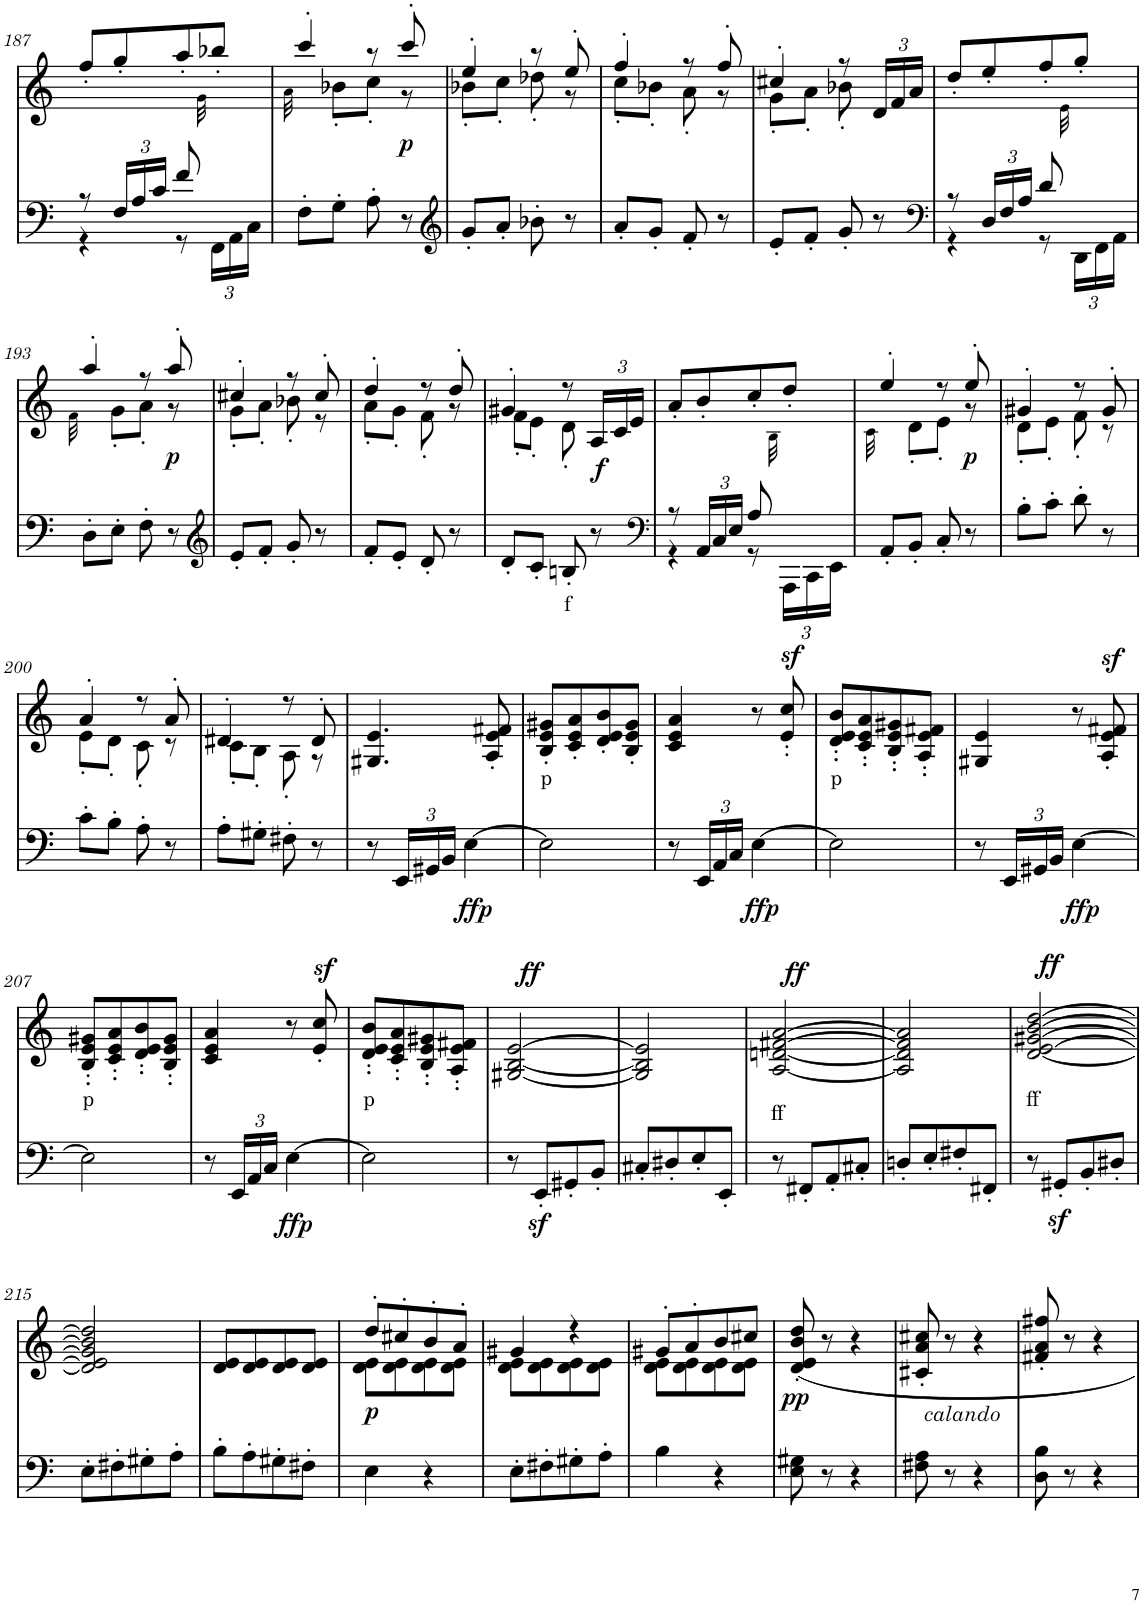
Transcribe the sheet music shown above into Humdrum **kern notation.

**kern	**text	**dynam	**kern	**text	**dynam
*part2	*part2	*part2	*part1	*part1	*part1
*staff2	*staff2	*staff2	*staff1	*staff1	*staff1
*I"piano	*	*	*I"piano	*	*
*I'Pno	*	*	*I'Pno	*	*
!!LO:PB:g=z
*clefF4	*	*	*clefG2	*	*
*k[]	*	*	*k[]	*	*
*M2/4	*	*	*M2/4	*	*
=187	=187	=187	=187	=187	=187
*^	*	*	*	*	*
8r	4r	.	.	8ff'/L	.	.
*Xbrackettup	*	*	*	*	*	*
24F/LL	.	.	.	8gg'/	.	.
24A/	.	.	.	.	.	.
24c/JJ	.	.	.	.	.	.
8f/	8r	.	.	8aa'/	.	.
.	.	.	.	32qg\	.	.
8ryy	24FF\LL	.	.	8bb-X'/J	.	.
.	24AA\	.	.	.	.	.
.	24C\JJ	.	.	.	.	.
*v	*v	*	*	*	*	*
=188	=188	=188	=188	=188	=188
.	.	.	32qa\	.	.
*	*	*	*^	*	*
8F'\L	.	.	4ccc'/	8ryy	.	.
8G'\J	.	.	.	8b-X'\L	.	.
8A'\	.	.	8r	8cc'\J	.	.
!	!	!	!	!	!	!LO:DY:b
8r	.	.	8ccc'/	8r	.	p
=189	=189	=189	=189	=189	=189	=189
*clefG2	*	*	*	*	*	*
8g'/L	.	.	4ee'/	8b-X'\L	.	.
8a'/J	.	.	.	8cc'\J	.	.
8b-X'\	.	.	8r	8dd-X'\	.	.
8r	.	.	8ee'/	8r	.	.
=190	=190	=190	=190	=190	=190	=190
8a'/L	.	.	4ff'/	8cc'\L	.	.
8g'/J	.	.	.	8b-X'\J	.	.
8f'/	.	.	8r	8a'\	.	.
8r	.	.	8ff'/	8r	.	.
=191	=191	=191	=191	=191	=191	=191
8e'/L	.	.	4cc#X'/	8g'\L	.	.
8f'/J	.	.	.	8a'\J	.	.
8g'/	.	.	8r	8b-X'\	.	.
*	*	*	*Xbrackettup	*	*	*
8r	.	.	24d/LL	8ryy	.	.
.	.	.	24f/	.	.	.
.	.	.	24a/JJ	.	.	.
*	*	*	*v	*v	*	*
=192	=192	=192	=192	=192	=192
*clefF4	*	*	*	*	*
*^	*	*	*	*	*
8r	4r	.	.	8dd'/L	.	.
24D/LL	.	.	.	8ee'/	.	.
24F/	.	.	.	.	.	.
24A/JJ	.	.	.	.	.	.
8d/	8r	.	.	8ff'/	.	.
.	.	.	.	32qe\	.	.
8ryy	24DD\LL	.	.	8gg'/J	.	.
.	24FF\	.	.	.	.	.
.	24AA\JJ	.	.	.	.	.
*v	*v	*	*	*	*	*
!!LO:LB:g=z
=193	=193	=193	=193	=193	=193
.	.	.	32qf\	.	.
*	*	*	*^	*	*
8D'\L	.	.	4aa'/	8ryy	.	.
8E'\J	.	.	.	8g'\L	.	.
8F'\	.	.	8r	8a'\J	.	.
!	!	!	!	!	!	!LO:DY:b
8r	.	.	8aa'/	8r	.	p
=194	=194	=194	=194	=194	=194	=194
*clefG2	*	*	*	*	*	*
8e'/L	.	.	4cc#X'/	8g'\L	.	.
8f'/J	.	.	.	8a'\J	.	.
8g'/	.	.	8r	8b-X'\	.	.
8r	.	.	8cc#'/	8r	.	.
=195	=195	=195	=195	=195	=195	=195
8f'/L	.	.	4dd'/	8a'\L	.	.
8e'/J	.	.	.	8g'\J	.	.
8d'/	.	.	8r	8f'\	.	.
8r	.	.	8dd'/	8r	.	.
=196	=196	=196	=196	=196	=196	=196
8d'/L	.	.	4g#X'/	8f'\L	.	.
8c'/J	.	.	.	8e'\J	.	.
!	!LO:LY:b	!	!	!	!	!
8Bn'/	f	.	8r	8d'\	.	.
!	!	!LO:DY:a	!	!	!	!
8r	.	f	24A/LL	8ryy	.	.
.	.	.	24c/	.	.	.
.	.	.	24e/JJ	.	.	.
*	*	*	*v	*v	*	*
=197	=197	=197	=197	=197	=197
*clefF4	*	*	*	*	*
*^	*	*	*	*	*
8r	4r	.	.	8a'/L	.	.
24AA/LL	.	.	.	8b'/	.	.
24C/	.	.	.	.	.	.
24E/JJ	.	.	.	.	.	.
8A/	8r	.	.	8cc'/	.	.
.	.	.	.	32qB\	.	.
8ryy	24AAA\LL	.	.	8dd'/J	.	.
.	24CC\	.	.	.	.	.
.	24EE\JJ	.	.	.	.	.
*v	*v	*	*	*	*	*
=198	=198	=198	=198	=198	=198
.	.	.	32qc\	.	.
*	*	*	*^	*	*
8AA'/L	.	.	4ee'/	8ryy	.	.
8BB'/J	.	.	.	8d'\L	.	.
8C'/	.	.	8r	8e'\J	.	.
!	!	!	!	!	!	!LO:DY:b
8r	.	.	8ee'/	8r	.	p
=199	=199	=199	=199	=199	=199	=199
8B'\L	.	.	4g#X'/	8d'\L	.	.
8c'\J	.	.	.	8e'\J	.	.
8d'\	.	.	8r	8f'\	.	.
8r	.	.	8g#'/	8r	.	.
!!LO:LB:g=z	!!
=200	=200	=200	=200	=200	=200	=200
8c'\L	.	.	4a'/	8e'\L	.	.
8B'\J	.	.	.	8d'\J	.	.
8A'\	.	.	8r	8c'\	.	.
8r	.	.	8a'/	8r	.	.
=201	=201	=201	=201	=201	=201	=201
8A'\L	.	.	4d#X'/	8c'\L	.	.
8G#X'\J	.	.	.	8B'\J	.	.
8F#X'\	.	.	8r	8A'\	.	.
8r	.	.	8d#'/	8r	.	.
*	*	*	*v	*v	*	*
=202	=202	=202	=202	=202	=202
8r	.	.	4.G#X/ 4.e/	.	.
24EE/LL	.	.	.	.	.
24GG#X/	.	.	.	.	.
24BB/JJ	.	.	.	.	.
!	!	!LO:DY:b	!	!	!
!	!	!LO:DY:n=1:b	!	!	!
[4E\	.	p ff	.	.	.
.	.	.	8A/' 8e/' 8f#X/'	.	.
=203	=203	=203	=203	=203	=203
!	!	!	!	!LO:LY:b	!
2E\]	.	.	8B/' 8e/' 8g#X/'L	p	.
.	.	.	8c/' 8e/' 8a/'	.	.
.	.	.	8d/' 8e/' 8b/'	.	.
.	.	.	8B/' 8e/' 8g#/'J	.	.
=204	=204	=204	=204	=204	=204
8r	.	.	4c/ 4e/ 4a/	.	.
24EE/LL	.	.	.	.	.
24AA/	.	.	.	.	.
24C/JJ	.	.	.	.	.
!	!	!LO:DY:b	!	!	!
!	!	!LO:DY:n=1:b	!	!	!
[4E\	.	p ff	8r	.	.
.	.	.	8e/z>' 8cc/z>'	.	.
=205	=205	=205	=205	=205	=205
!	!	!	!	!LO:LY:b	!
2E\]	.	.	8d/' 8e/' 8b/'L	p	.
.	.	.	8c/' 8e/' 8a/'	.	.
.	.	.	8B/' 8e/' 8g#X/'	.	.
.	.	.	8A/' 8e/' 8f#X/'J	.	.
=206	=206	=206	=206	=206	=206
8r	.	.	4G#X/ 4e/	.	.
24EE/LL	.	.	.	.	.
24GG#X/	.	.	.	.	.
24BB/JJ	.	.	.	.	.
!	!	!LO:DY:b	!	!	!
!	!	!LO:DY:n=1:b	!	!	!
[4E\	.	p ff	8r	.	.
.	.	.	8A/z>' 8e/z>' 8f#X/z>'	.	.
!!LO:LB:g=z
=207	=207	=207	=207	=207	=207
!	!	!	!	!LO:LY:b	!
2E\]	.	.	8B/' 8e/' 8g#X/'L	p	.
.	.	.	8c/' 8e/' 8a/'	.	.
.	.	.	8d/' 8e/' 8b/'	.	.
.	.	.	8B/' 8e/' 8g#/'J	.	.
=208	=208	=208	=208	=208	=208
8r	.	.	4c/ 4e/ 4a/	.	.
24EE/LL	.	.	.	.	.
24AA/	.	.	.	.	.
24C/JJ	.	.	.	.	.
!	!	!LO:DY:b	!	!	!
!	!	!LO:DY:n=1:b	!	!	!
[4E\	.	ff p	8r	.	.
.	.	.	8e/z>' 8cc/z>'	.	.
=209	=209	=209	=209	=209	=209
!	!	!	!	!LO:LY:b	!
2E\]	.	.	8d/' 8e/' 8b/'L	p	.
.	.	.	8c/' 8e/' 8a/'	.	.
.	.	.	8B/' 8e/' 8g#X/'	.	.
.	.	.	8A/' 8e/' 8f#X/'J	.	.
=210	=210	=210	=210	=210	=210
!	!	!	!	!	!LO:DY:a
8r	.	.	[2G#X/ [2B/ [2e/	.	ff
8EEz<'/L	.	.	.	.	.
8GG#X'/	.	.	.	.	.
8BB'/J	.	.	.	.	.
=211	=211	=211	=211	=211	=211
8C#X'/L	.	.	2G#/] 2B/] 2e/]	.	.
8D#X'/	.	.	.	.	.
8E'/	.	.	.	.	.
8EE'/J	.	.	.	.	.
=212	=212	=212	=212	=212	=212
!	!	!	!	!LO:LY:b	!LO:DY:a
8r	.	.	[2A/ [2dn/ [2f#X/ [2a/	ff	ff
8FF#X'/L	.	.	.	.	.
8AA'/	.	.	.	.	.
8C#X'/J	.	.	.	.	.
=213	=213	=213	=213	=213	=213
8Dn'/L	.	.	2A/] 2d/] 2f#/] 2a/]	.	.
8E'/	.	.	.	.	.
8F#X'/	.	.	.	.	.
8FF#X'/J	.	.	.	.	.
=214	=214	=214	=214	=214	=214
!	!	!	!	!LO:LY:b	!LO:DY:a
8r	.	.	[2d/ [2e/ [2g#X/ [2b/ [2dd/	ff	ff
8GG#Xz<'/L	.	.	.	.	.
8BB'/	.	.	.	.	.
8D#X'/J	.	.	.	.	.
!!LO:LB:g=z
=215	=215	=215	=215	=215	=215
8E'\L	.	.	2d/] 2e/] 2g#/] 2b/] 2dd/]	.	.
8F#X'\	.	.	.	.	.
8G#X'\	.	.	.	.	.
8A'\J	.	.	.	.	.
=216	=216	=216	=216	=216	=216
8B'\L	.	.	8d/ 8e/L	.	.
8A'\	.	.	8d/ 8e/	.	.
8G#X'\	.	.	8d/ 8e/	.	.
8F#X'\J	.	.	8d/ 8e/J	.	.
=217	=217	=217	=217	=217	=217
*	*	*	*^	*	*
!	!	!LO:DY:a	!	!	!	!
4E\	.	p	8dd'/L	8d\ 8e\L	.	.
.	.	.	8cc#X'/	8d\ 8e\	.	.
4r	.	.	8b'/	8d\ 8e\	.	.
.	.	.	8a'/J	8d\ 8e\J	.	.
=218	=218	=218	=218	=218	=218	=218
8E'\L	.	.	4g#X/	8d\ 8e\L	.	.
8F#X'\	.	.	.	8d\ 8e\	.	.
8G#X'\	.	.	4r	8d\ 8e\	.	.
8A'\J	.	.	.	8d\ 8e\J	.	.
=219	=219	=219	=219	=219	=219	=219
4B\	.	.	8g#X'/L	8d\ 8e\L	.	.
.	.	.	8a'/	8d\ 8e\	.	.
4r	.	.	8b/	8d\ 8e\	.	.
.	.	.	8cc#X/J	8d\ 8e\J	.	.
=220	=220	=220	=220	=220	=220	=220
!	!	!	!	!	!	!LO:DY:b
*	*	*	*v	*v	*	*
8E\ 8G#X\	.	.	8d/' 8e/' 8b/' 8dd/'	.	pp
8r	.	.	8r	.	.
4r	.	.	4r	.	.
=221	=221	=221	=221	=221	=221
8F#X\ 8A\	.	.	8c#X/' 8a/' 8cc#X/'	.	.
!	!	!	!	!	!LO:DY:b
8r	.	.	8r	.	other-dynamics
4r	.	.	4r	.	.
=222	=222	=222	=222	=222	=222
8D\ 8B\	.	.	8f#X/' 8a/' 8ff#X/'	.	.
8r	.	.	8r	.	.
4r	.	.	4r	.	.
=	=	=	=	=	=
*-	*-	*-	*-	*-	*-
